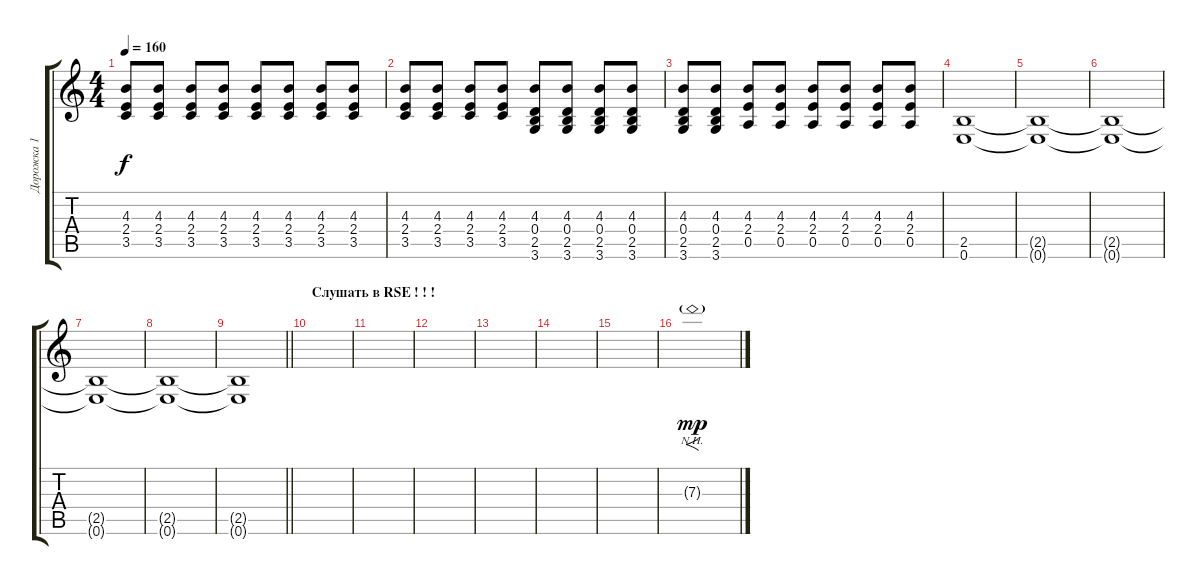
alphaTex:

\track ("Дорожка 1" "Дорожка 1") {instrument distortionguitar}
\staff {score tabs}
\tuning (E4 B3 G3 D3 A2 E2) {hide}
\ts (4 4)
\tempo 160
\clef g2
\ks c
(4.3 2.4 3.5).8{dy f} (4.3 2.4 3.5).8 (4.3 2.4 3.5).8 (4.3 2.4 3.5).8 (4.3 2.4 3.5).8 (4.3 2.4 3.5).8 (4.3 2.4 3.5).8 (4.3 2.4 3.5).8 |
(4.3 2.4 3.5).8 (4.3 2.4 3.5).8 (4.3 2.4 3.5).8 (4.3 2.4 3.5).8 (4.3 0.4 2.5 3.6).8 (4.3 0.4 2.5 3.6).8 (4.3 0.4 2.5 3.6).8 (4.3 0.4 2.5 3.6).8 |
(4.3 0.4 2.5 3.6).8 (4.3 0.4 2.5 3.6).8 (4.3 2.4 0.5).8 (4.3 2.4 0.5).8 (4.3 2.4 0.5).8 (4.3 2.4 0.5).8 (4.3 2.4 0.5).8 (4.3 2.4 0.5).8 |
(2.5 0.6).1{volume 0} |
(2.5{t} 0.6{t}).1 |
(2.5{t} 0.6{t}).1 |
(2.5{t} 0.6{t}).1 |
(2.5{t} 0.6{t}).1 |
\barLineRight lightlight
(2.5{t} 0.6{t}).1 |
\section ("" "Слушать в RSE ! ! !")
|
|
|
|
|
|
7.3{nh g}.1{f dy mp volume 4}
